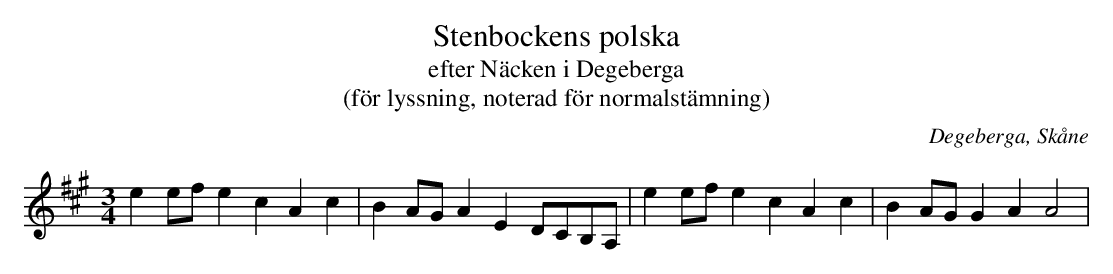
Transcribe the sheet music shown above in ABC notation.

X:1
T:Stenbockens polska
T:efter Näcken i Degeberga
T:(för lyssning, noterad för normalstämning)
O:Degeberga, Skåne
M:3/4
L:1/4
Q:100
K:A
[L:8]ee/f/ ec Ac | BA/G/ AE D/C/B,/A,/ | ee/f/ ec Ac | BA/G/ GA A2 |
